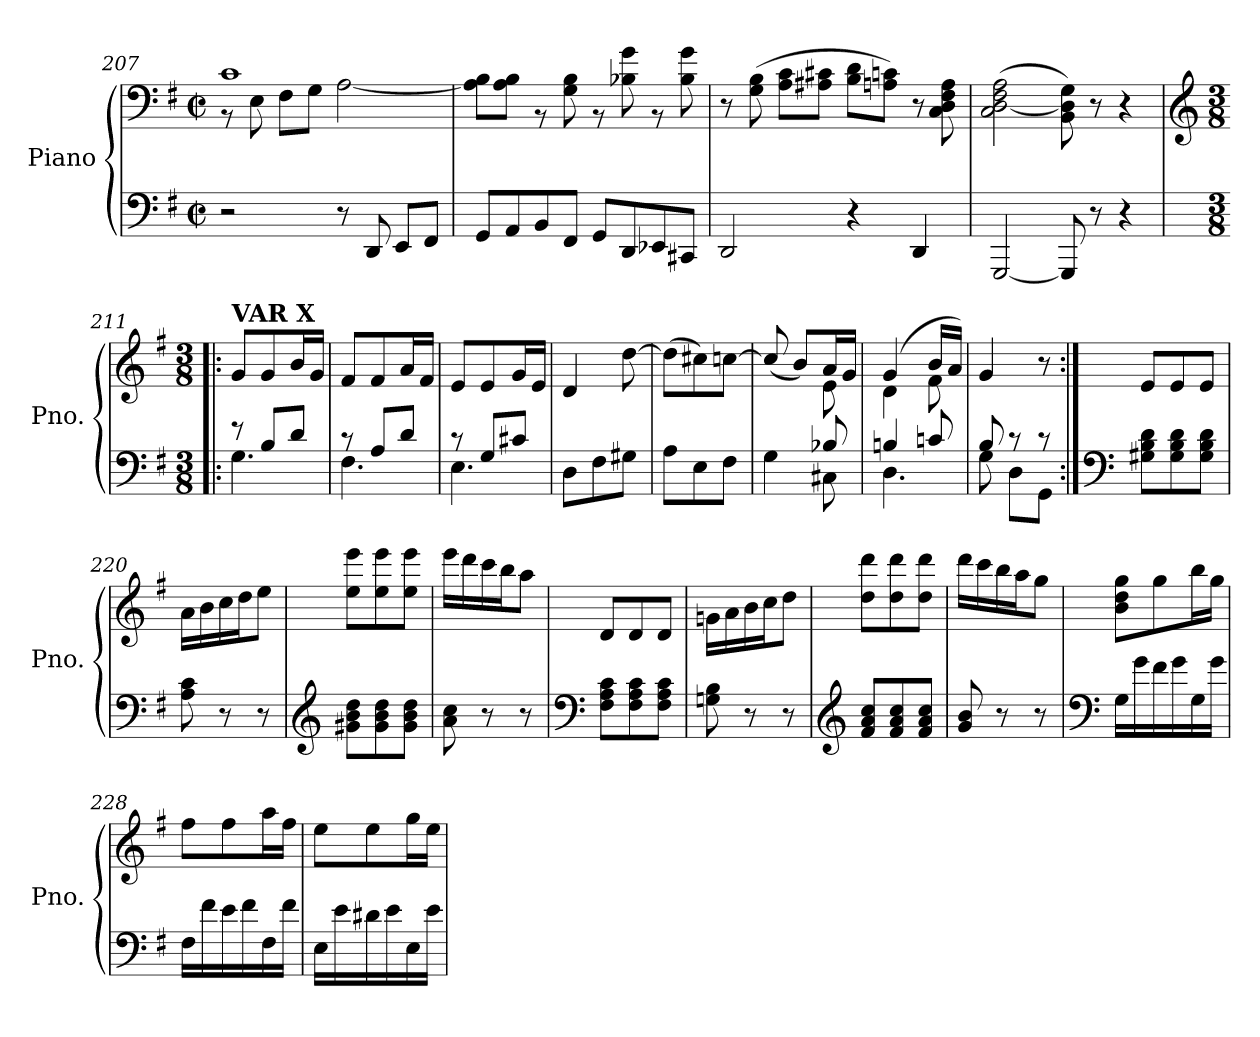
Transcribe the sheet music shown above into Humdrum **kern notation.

**kern	**kern
*part1	*part1
*staff2	*staff1
*I"Piano	*
*I'Pno.	*
*clefF4	*clefF4
*k[f#]	*k[f#]
*G:	*G:
*M2/2	*M2/2
*met(c|)	*met(c|)
=207	=207
*	*^
2r	1c	8r
.	.	8E\
.	.	8F#\L
.	.	8G\J
8r	.	[2A\
8DD/	.	.
8EE/L	.	.
8FF#/J	.	.
!!LO:LB:g=z	!!
=208	=208	=208
8GG/L	1ryy	8A\] 8B\L
8AA/	.	8A\ 8B\J
8BB/	.	8r
8FF#/J	.	8G\ 8B\
8GG/L	.	8r
8DD/	.	8B-X\ 8g\
8EE-X/	.	8r
8CC#X/J	.	8B-\ 8g\
*	*v	*v
=209	=209
2DD/	8r
.	(>8G\ 8B\
.	8A\ 8c\L
.	8A#X\ 8c#X\J
4r	8B\ 8d\L
.	8An\ 8cn\J)
4DD/	8r
.	8C\ 8D\ 8F#\ 8A\
=210	=210
[2GGG/	(<2C\ [2D\ 2F#\ 2A\
8GGG/]	8BB\ 8D\] 8G\)
8r	8r
4r	4r
=211!|:	=211!|:
*	*clefG2
*M3/8	*M3/8
*^	*
!	!	!LO:TX:a:B:t=VAR X
8r	4.G\	8g/L
8B/L	.	8g/
8d/J	.	16b/L
.	.	16g/JJ
=212	=212	=212
8r	4.F#\	8f#/L
8A/L	.	8f#/
8d/J	.	16a/L
.	.	16f#/JJ
!!LO:LB:g=z
=213	=213	=213
8r	4.E\	8e/L
8G/L	.	8e/
8c#X/J	.	16g/L
.	.	16e/JJ
=214	=214	=214
4.ryy	8D\L	4d/
.	8F#\	.
.	8G#X\J	[8dd\
=215	=215	=215
4.ryy	8A\L	(>8dd\L]
.	8E\	8cc#X\)
.	8F#\J	[8ccn\J
=216	=216	=216
*	*	*^
8ryy	4G\	(>8cc/]	8ryy
8ryy	.	8b/L)	8ryy
8B-X/	8C#X\	16a/L	8e\
.	.	16g/JJ	.
=217	=217	=217	=217
4Bn/	4.D\	(>4g/	4d\
8cn/	.	16b/LL	8f#\
.	.	16a/JJ)	.
*	*	*v	*v
=218	=218	=218
8B/	8G\	4g/
8r	8D\L	.
8r	8GG\J	8r
*v	*v	*
=219:|!	=219:|!
*clefF4	*
8G#X\ 8B\ 8d\L	8e/L
8G#\ 8B\ 8d\	8e/
8G#\ 8B\ 8d\J	8e/J
=220	=220
8A\ 8c\	16a\LL
.	16b\
8r	16cc\
.	16dd\J
8r	8ee\J
=221	=221
*clefG2	*
8g#X\ 8b\ 8dd\L	8ee\ 8eee\L
8g#\ 8b\ 8dd\	8ee\ 8eee\
8g#\ 8b\ 8dd\J	8ee\ 8eee\J
!!LO:PB:g=z
=222	=222
8a\ 8cc\	16eee\LL
.	16ddd\
8r	16ccc\
.	16bb\J
8r	8aa\J
=223	=223
*clefF4	*
8F#\ 8A\ 8c\L	8d/L
8F#\ 8A\ 8c\	8d/
8F#\ 8A\ 8c\J	8d/J
=224	=224
8Gn\ 8B\	16gn\LL
.	16a\
8r	16b\
.	16cc\J
8r	8dd\J
=225	=225
*clefG2	*
8f#/ 8a/ 8cc/L	8dd\ 8ddd\L
8f#/ 8a/ 8cc/	8dd\ 8ddd\
8f#/ 8a/ 8cc/J	8dd\ 8ddd\J
=226	=226
8g/ 8b/	16ddd\LL
.	16ccc\
8r	16bb\
.	16aa\J
8r	8gg\J
=227	=227
*clefF4	*
16G\LL	8b\ 8dd\ 8gg\L
16g\	.
16f#\	8gg\
16g\	.
16G\	16bb\L
16g\JJ	16gg\JJ
=228	=228
16F#\LL	8ff#\L
16f#\	.
16e\	8ff#\
16f#\	.
16F#\	16aa\L
16f#\JJ	16ff#\JJ
!!LO:LB:g=z
=229	=229
16E\LL	8ee\L
16e\	.
16d#X\	8ee\
16e\	.
16E\	16gg\L
16e\JJ	16ee\JJ
=	=
*-	*-
